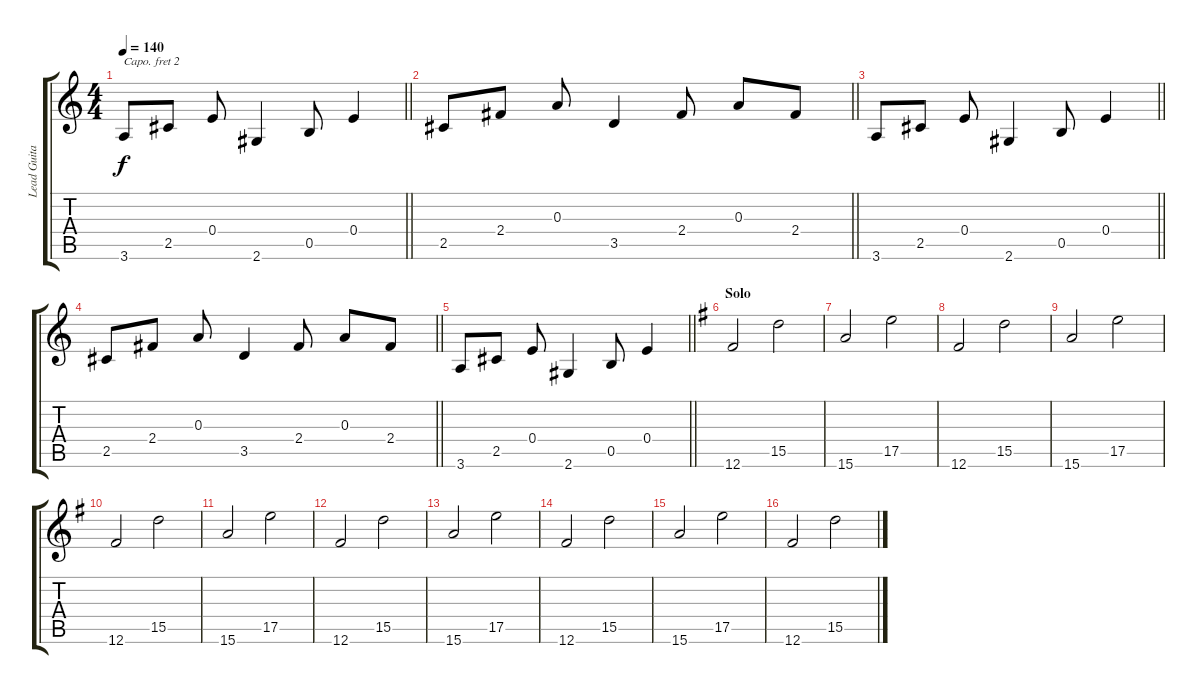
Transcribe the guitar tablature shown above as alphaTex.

\track ("Lead Guitar" "Lead Guita") {instrument distortionguitar}
\staff {score tabs}
\capo 2
\tuning (E4 B3 G3 D3 A2 E2) {hide}
\ts (4 4)
\tempo 140
\clef g2
\barLineRight lightlight
\ks c
3.6.8{dy f} 2.5.8 0.4.8 2.6.4 0.5.8 0.4.4 |
\barLineRight lightlight
2.5.8 2.4.8 0.3.8 3.5.4 2.4.8 0.3.8 2.4.8 |
\barLineRight lightlight
3.6.8 2.5.8 0.4.8 2.6.4 0.5.8 0.4.4 |
\barLineRight lightlight
2.5.8 2.4.8 0.3.8 3.5.4 2.4.8 0.3.8 2.4.8 |
\barLineRight lightlight
3.6.8 2.5.8 0.4.8 2.6.4 0.5.8 0.4.4 |
\section ("" "Solo")
\ks g
12.6.2{volume 10} 15.5.2 |
15.6.2 17.5.2 |
12.6.2 15.5.2 |
15.6.2 17.5.2 |
12.6.2 15.5.2 |
15.6.2 17.5.2 |
12.6.2 15.5.2 |
15.6.2 17.5.2 |
12.6.2 15.5.2 |
15.6.2 17.5.2 |
12.6.2 15.5.2
